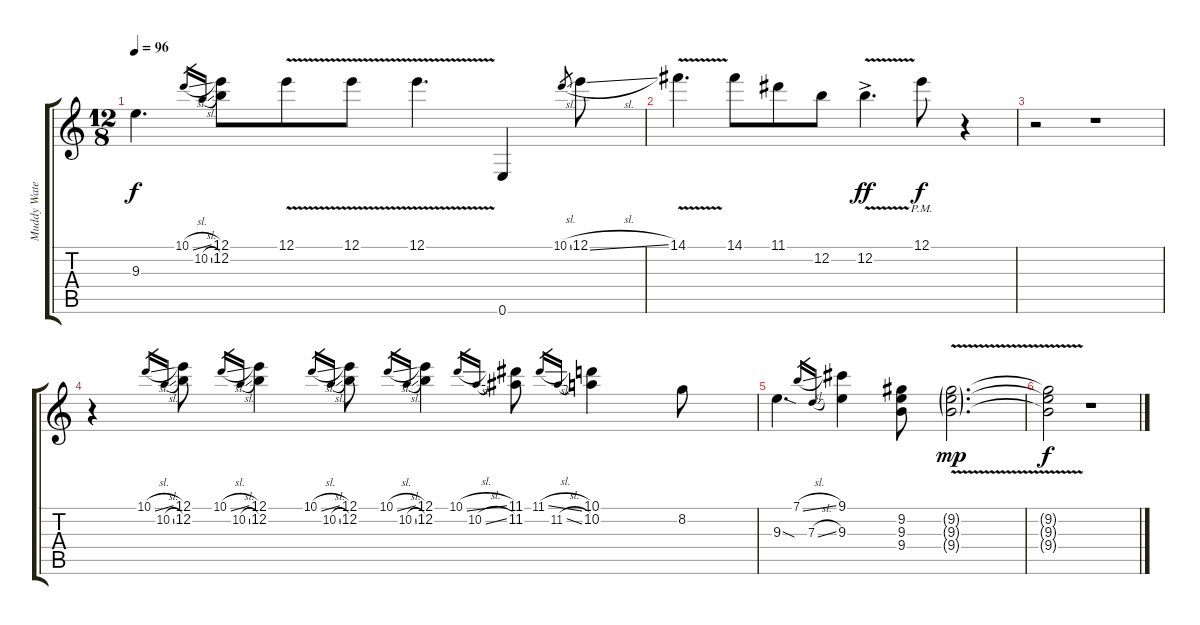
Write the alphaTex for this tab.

\track ("Muddy Waters- Guitar 1" "Muddy Wate") {instrument acousticguitarsteel}
\staff {score tabs}
\tuning (E4 B3 G3 D3 A2 E2) {hide}
\ts (12 8)
\tempo 96
\clef g2
\ks c
9.3.4{d dy f} 10.1{sl}.16{gr} 10.2{sl}.16{gr} (12.1 12.2).8 12.1{v}.8 12.1{v}.8 12.1{v}.4{d} 0.6.4 10.1{sl}.8{gr} 12.1{sl}.8 |
14.1{v}.4{d} 14.1.8 11.1.8 12.2.8 12.2{v ac}.4{d dy ff} 12.1{pm}.8{dy f} r.4 |
r.2 r.1 |
r.4 10.1{sl}.16{gr} 10.2{sl}.16{gr} (12.1 12.2).8 10.1{sl}.16{gr} 10.2{sl}.16{gr} (12.1 12.2).4 10.1{sl}.16{gr} 10.2{sl}.16{gr} (12.1 12.2).8 10.1{sl}.16{gr} 10.2{sl}.16{gr} (12.1 12.2).4 10.1{sl}.16{gr} 10.2{sl}.16{gr} (11.1 11.2).8 11.1{sl}.16{gr} 11.2{sl}.16{gr} (10.1 10.2).4 8.2.8 |
9.3{sod}.4{d} 7.1{sl}.16{gr} 7.3{sl}.16{gr} (9.1 9.3).4 (9.2 9.3 9.4).8 (9.2{v g} 9.3{v g} 9.4{v g}).2{d dy mp} |
(9.2{t} 9.3{t} 9.4{t}).2{dy f} r.1
